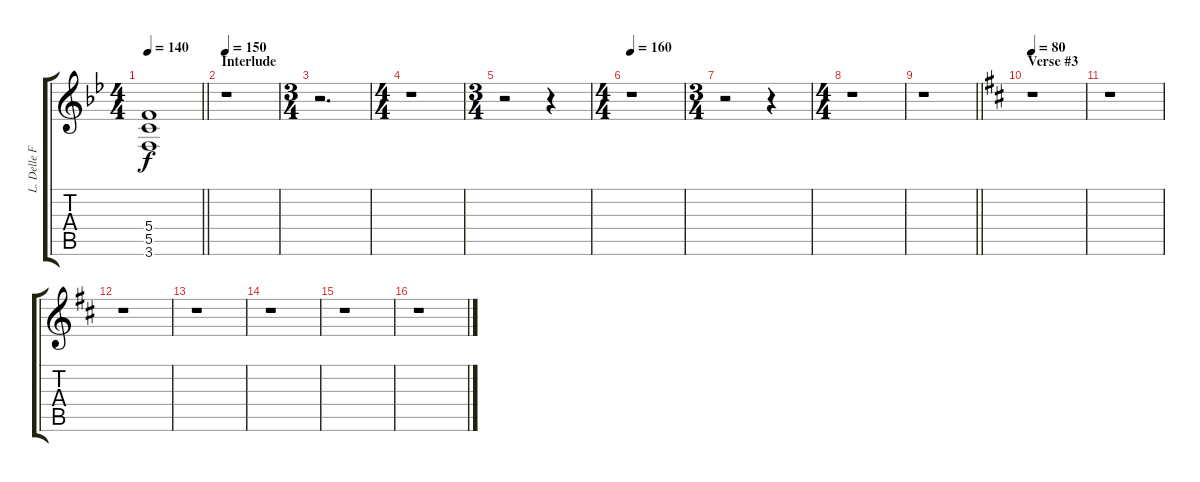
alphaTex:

\track ("L. Delle Fave (Dist. Guitar L)" "L. Delle F") {instrument overdrivenguitar}
\staff {score tabs}
\tuning (D4 A3 F3 C3 G2 D2) {hide}
\ts (4 4)
\tempo 140
\clef g2
\barLineRight lightlight
\ks gminor
(5.4{t} 5.5{t} 3.6{t}).1{dy f} |
\section ("" "Interlude")
\tempo 150
r.1 |
\ts (3 4)
r.2{d} |
\ts (4 4)
r.1 |
\ts (3 4)
r.2 r.4 |
\ts (4 4)
\tempo 160
r.1 |
\ts (3 4)
r.2 r.4 |
\ts (4 4)
r.1 |
\barLineRight lightlight
r.1 |
\section ("" "Verse #3")
\tempo 80
\ks bminor
r.1 |
r.1 |
r.1 |
r.1 |
r.1 |
r.1 |
r.1
